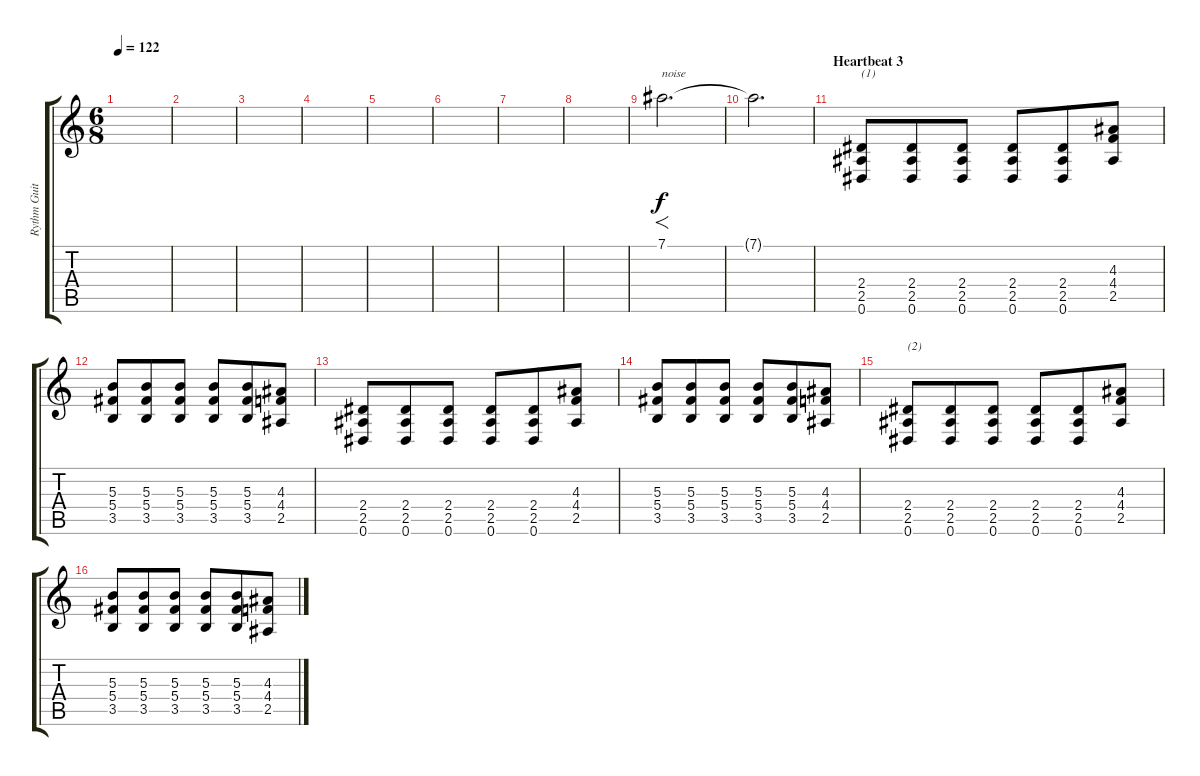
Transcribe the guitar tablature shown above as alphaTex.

\track ("Rythm Guitar" "Rythm Guit") {instrument distortionguitar}
\staff {score tabs}
\tuning (Eb4 Bb3 Gb3 Db3 Ab2 Eb2) {hide}
\ts (6 8)
\tempo 122
\clef g2
\ks c
|
|
|
|
|
|
|
|
7.1.2{f d txt "noise" dy f} |
7.1{t}.2{d} |
\section ("" "Heartbeat 3")
(2.4 2.5 0.6).8{txt "(1)"} (2.4 2.5 0.6).8 (2.4 2.5 0.6).8 (2.4 2.5 0.6).8 (2.4 2.5 0.6).8 (4.3 4.4 2.5).8 |
(5.3 5.4 3.5).8 (5.3 5.4 3.5).8 (5.3 5.4 3.5).8 (5.3 5.4 3.5).8 (5.3 5.4 3.5).8 (4.3 4.4 2.5).8 |
(2.4 2.5 0.6).8 (2.4 2.5 0.6).8 (2.4 2.5 0.6).8 (2.4 2.5 0.6).8 (2.4 2.5 0.6).8 (4.3 4.4 2.5).8 |
(5.3 5.4 3.5).8 (5.3 5.4 3.5).8 (5.3 5.4 3.5).8 (5.3 5.4 3.5).8 (5.3 5.4 3.5).8 (4.3 4.4 2.5).8 |
(2.4 2.5 0.6).8{txt "(2)"} (2.4 2.5 0.6).8 (2.4 2.5 0.6).8 (2.4 2.5 0.6).8 (2.4 2.5 0.6).8 (4.3 4.4 2.5).8 |
(5.3 5.4 3.5).8 (5.3 5.4 3.5).8 (5.3 5.4 3.5).8 (5.3 5.4 3.5).8 (5.3 5.4 3.5).8 (4.3 4.4 2.5).8
